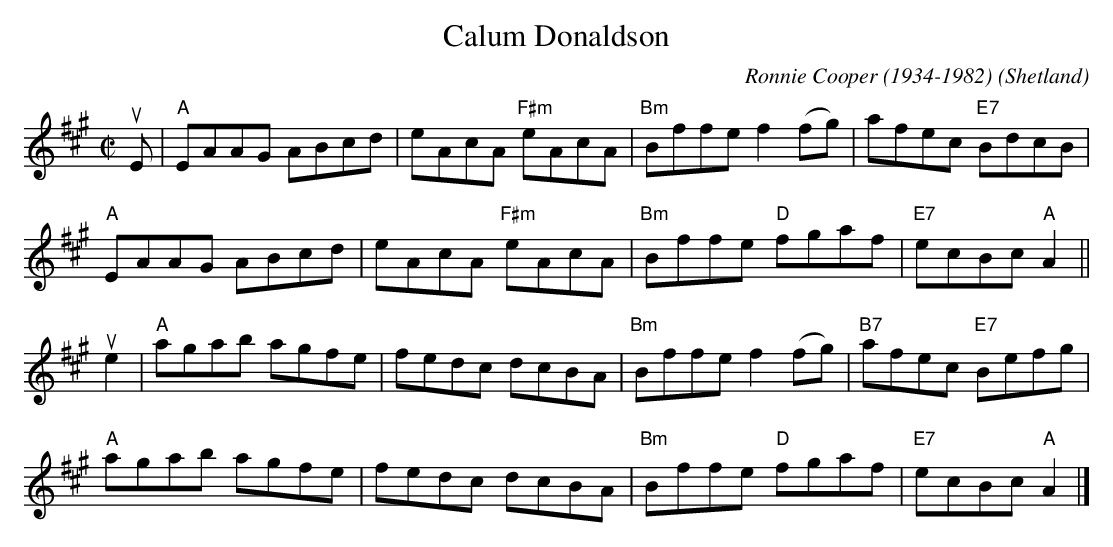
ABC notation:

X:1
T: Calum Donaldson
C: Ronnie Cooper (1934-1982)
O: Shetland
M: C|
L: 1/8
K: A
uE |\
"A"EAAG ABcd | eAcA "F#m"eAcA | "Bm"Bffe f2(fg) | afec "E7"BdcB |
"A"EAAG ABcd | eAcA "F#m"eAcA | "Bm"Bffe "D"fgaf | "E7"ecBc "A"A2 ||
ue2 |\
"A"agab agfe | fedc dcBA | "Bm"Bffe f2(fg) | "B7"afec "E7"Befg |
"A"agab agfe | fedc dcBA | "Bm"Bffe "D"fgaf | "E7"ecBc "A"A2 |]
